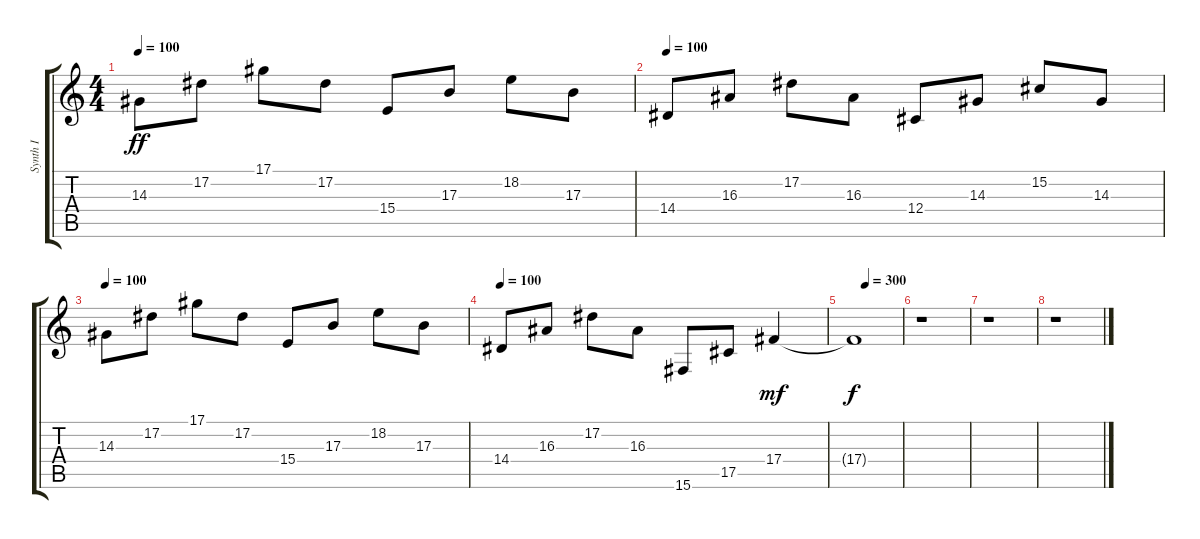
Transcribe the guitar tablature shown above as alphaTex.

\track ("Synth I" "Synth I") {instrument stringensemble1}
\staff {score tabs}
\tuning (Eb4 Bb3 Gb3 Db3 Ab2 Eb2) {hide}
\ts (4 4)
\tempo 100
\clef g2
\ks c
14.3.8{dy ff instrument synthstrings2} 17.2.8 17.1.8 17.2.8 15.4.8 17.3.8 18.2.8 17.3.8 |
\tempo 100
14.4.8{instrument synthstrings2} 16.3.8 17.2.8 16.3.8 12.4.8 14.3.8 15.2.8 14.3.8 |
\tempo 100
14.3.8{instrument synthstrings2} 17.2.8 17.1.8 17.2.8 15.4.8 17.3.8 18.2.8 17.3.8 |
\tempo 100
14.4.8{instrument synthstrings2} 16.3.8 17.2.8 16.3.8 15.6.8 17.5.8 17.4.4{dy mf} |
\tempo (300 0.25)
17.4{t}.1{dy f} |
r.1 |
r.1 |
r.1
